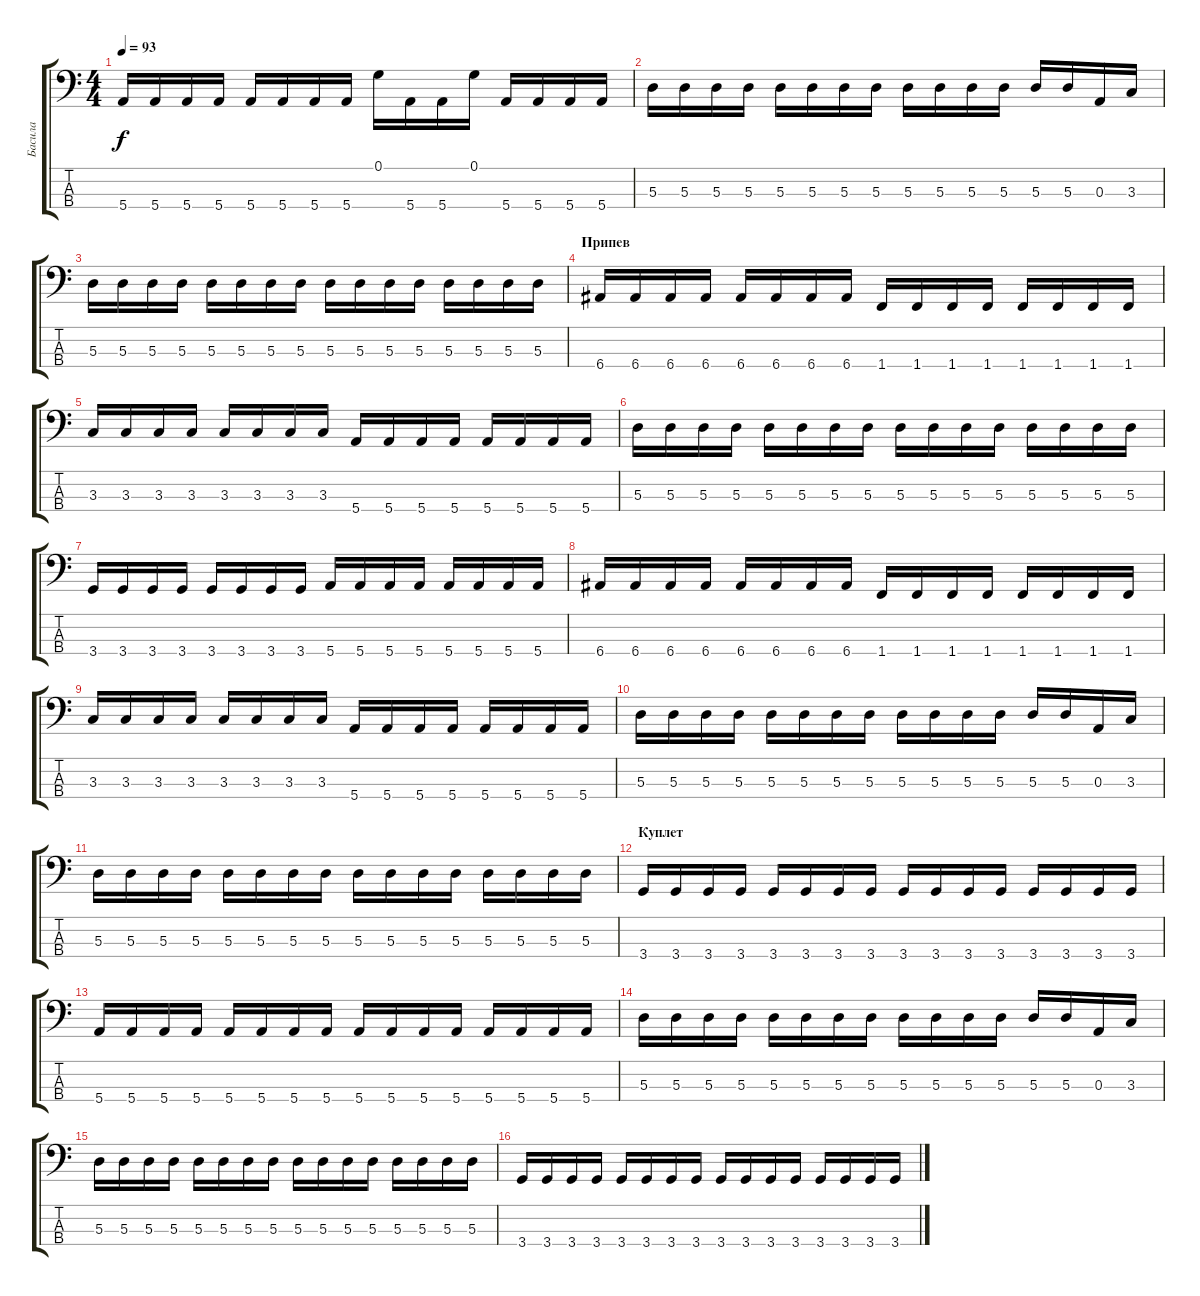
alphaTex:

\track ("Басила" "Басила") {instrument electricbassfinger}
\staff {score tabs}
\tuning (G2 D2 A1 E1) {hide}
\ts (4 4)
\tempo 93
\clef f4
\ks c
5.4.16{dy f} 5.4.16 5.4.16 5.4.16 5.4.16 5.4.16 5.4.16 5.4.16 0.1.16 5.4.16 5.4.16 0.1.16 5.4.16 5.4.16 5.4.16 5.4.16 |
5.3.16 5.3.16 5.3.16 5.3.16 5.3.16 5.3.16 5.3.16 5.3.16 5.3.16 5.3.16 5.3.16 5.3.16 5.3.16 5.3.16 0.3.16 3.3.16 |
5.3.16 5.3.16 5.3.16 5.3.16 5.3.16 5.3.16 5.3.16 5.3.16 5.3.16 5.3.16 5.3.16 5.3.16 5.3.16 5.3.16 5.3.16 5.3.16 |
\section ("" "Припев")
6.4.16 6.4.16 6.4.16 6.4.16 6.4.16 6.4.16 6.4.16 6.4.16 1.4.16 1.4.16 1.4.16 1.4.16 1.4.16 1.4.16 1.4.16 1.4.16 |
3.3.16 3.3.16 3.3.16 3.3.16 3.3.16 3.3.16 3.3.16 3.3.16 5.4.16 5.4.16 5.4.16 5.4.16 5.4.16 5.4.16 5.4.16 5.4.16 |
5.3.16 5.3.16 5.3.16 5.3.16 5.3.16 5.3.16 5.3.16 5.3.16 5.3.16 5.3.16 5.3.16 5.3.16 5.3.16 5.3.16 5.3.16 5.3.16 |
3.4.16 3.4.16 3.4.16 3.4.16 3.4.16 3.4.16 3.4.16 3.4.16 5.4.16 5.4.16 5.4.16 5.4.16 5.4.16 5.4.16 5.4.16 5.4.16 |
6.4.16 6.4.16 6.4.16 6.4.16 6.4.16 6.4.16 6.4.16 6.4.16 1.4.16 1.4.16 1.4.16 1.4.16 1.4.16 1.4.16 1.4.16 1.4.16 |
3.3.16 3.3.16 3.3.16 3.3.16 3.3.16 3.3.16 3.3.16 3.3.16 5.4.16 5.4.16 5.4.16 5.4.16 5.4.16 5.4.16 5.4.16 5.4.16 |
5.3.16 5.3.16 5.3.16 5.3.16 5.3.16 5.3.16 5.3.16 5.3.16 5.3.16 5.3.16 5.3.16 5.3.16 5.3.16 5.3.16 0.3.16 3.3.16 |
5.3.16 5.3.16 5.3.16 5.3.16 5.3.16 5.3.16 5.3.16 5.3.16 5.3.16 5.3.16 5.3.16 5.3.16 5.3.16 5.3.16 5.3.16 5.3.16 |
\section ("" "Куплет")
3.4.16 3.4.16 3.4.16 3.4.16 3.4.16 3.4.16 3.4.16 3.4.16 3.4.16 3.4.16 3.4.16 3.4.16 3.4.16 3.4.16 3.4.16 3.4.16 |
5.4.16 5.4.16 5.4.16 5.4.16 5.4.16 5.4.16 5.4.16 5.4.16 5.4.16 5.4.16 5.4.16 5.4.16 5.4.16 5.4.16 5.4.16 5.4.16 |
5.3.16 5.3.16 5.3.16 5.3.16 5.3.16 5.3.16 5.3.16 5.3.16 5.3.16 5.3.16 5.3.16 5.3.16 5.3.16 5.3.16 0.3.16 3.3.16 |
5.3.16 5.3.16 5.3.16 5.3.16 5.3.16 5.3.16 5.3.16 5.3.16 5.3.16 5.3.16 5.3.16 5.3.16 5.3.16 5.3.16 5.3.16 5.3.16 |
3.4.16 3.4.16 3.4.16 3.4.16 3.4.16 3.4.16 3.4.16 3.4.16 3.4.16 3.4.16 3.4.16 3.4.16 3.4.16 3.4.16 3.4.16 3.4.16
